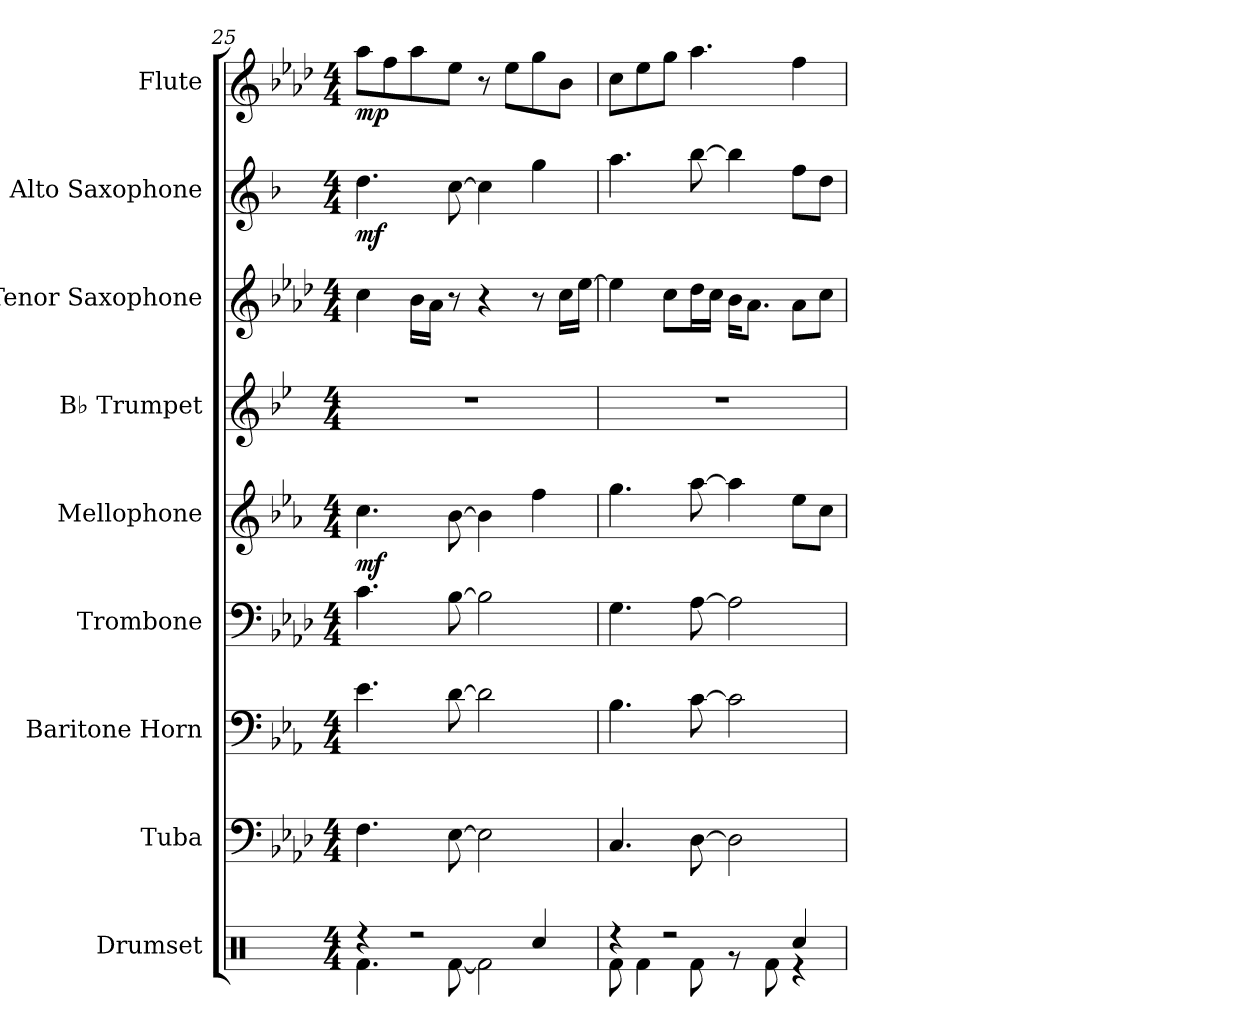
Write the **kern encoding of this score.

**kern	**kern	**kern	**kern	**kern	**dynam	**kern	**kern	**kern	**dynam	**kern	**dynam
*part9	*part8	*part7	*part6	*part5	*part5	*part4	*part3	*part2	*part2	*part1	*part1
*staff9	*staff8	*staff7	*staff6	*staff5	*staff5	*staff4	*staff3	*staff2	*staff2	*staff1	*staff1
*I"Drumset	*I"Tuba	*I"Baritone Horn	*I"Trombone	*I"Mellophone	*	*I"B♭ Trumpet	*I"Tenor Saxophone	*I"Alto Saxophone	*	*I"Flute	*
*I'Drs.	*I'Tba.	*I'Bar. Hn.	*I'Tbn.	*I'Mph.	*	*I'B♭ Tpt.	*I'T. Sax.	*I'A. Sax.	*	*I'Fl.	*
*clefX	*clefF4	*clefF4	*clefF4	*clefG2	*	*clefG2	*clefG2	*clefG2	*	*clefG2	*
*	*	*ITrd4c7	*	*ITrd4c7	*	*ITrd1c2	*ITrd8c14	*ITrd5c9	*	*	*
*k[]	*k[b-e-a-d-]	*k[b-e-a-d-]	*k[b-e-a-d-]	*k[b-e-a-d-]	*	*k[b-e-a-d-]	*k[b-e-a-d-]	*k[b-e-a-d-]	*	*k[b-e-a-d-]	*
*M4/4	*M4/4	*M4/4	*M4/4	*M4/4	*	*M4/4	*M4/4	*M4/4	*	*M4/4	*
=25	=25	=25	=25	=25	=25	=25	=25	=25	=25	=25	=25
*^	*	*	*	*	*	*	*	*	*	*	*
!	!	!	!	!	!	!LO:DY:b	!	!	!	!LO:DY:b	!	!LO:DY:b
4r	4.Rf\	4.F\	4.A-\	4.c\	4.f\	mf	1r	4c\	4.f\	mf	8aa-\L	mp
.	.	.	.	.	.	.	.	.	.	.	8ff\	.
2r	.	.	.	.	.	.	.	16B-\LL	.	.	8aa-\	.
.	.	.	.	.	.	.	.	16A-\JJ	.	.	.	.
.	[8Rf\	[8E-\	[8G\	[8B-\	[8e-\	.	.	8r	[8e-\	.	8ee-\J	.
.	2Rf\]	2E-\]	2G\]	2B-\]	4e-\]	.	.	4r	4e-\]	.	8r	.
.	.	.	.	.	.	.	.	.	.	.	8ee-\L	.
4Rcc/	.	.	.	.	4b-\	.	.	8r	4b-\	.	8gg\	.
.	.	.	.	.	.	.	.	16c\LL	.	.	8b-\J	.
.	.	.	.	.	.	.	.	[16e-\JJ	.	.	.	.
!!LO:PB:g=z
=26	=26	=26	=26	=26	=26	=26	=26	=26	=26	=26	=26	=26
4r	8Rf\	4.C/	4.E-\	4.G\	4.cc\	.	1r	4e-\]	4.cc\	.	8cc\L	.
.	4Rf\	.	.	.	.	.	.	.	.	.	8ee-\	.
2r	.	.	.	.	.	.	.	8c\L	.	.	8gg\J	.
.	8Rf\	[8D-\	[8F\	[8A-\	[8dd-\	.	.	16d-\L	[8dd-\	.	4.aa-\	.
.	.	.	.	.	.	.	.	16c\JJ	.	.	.	.
.	8rg	2D-\]	2F\]	2A-\]	4dd-\]	.	.	16B-\KL	4dd-\]	.	.	.
.	.	.	.	.	.	.	.	8.A-\J	.	.	.	.
.	8Rf\	.	.	.	.	.	.	.	.	.	.	.
4Rcc/	4r	.	.	.	8a-\L	.	.	8A-\L	8a-\L	.	4ff\	.
.	.	.	.	.	8f\J	.	.	8c\J	8f\J	.	.	.
*v	*v	*	*	*	*	*	*	*	*	*	*	*
=	=	=	=	=	=	=	=	=	=	=	=
*-	*-	*-	*-	*-	*-	*-	*-	*-	*-	*-	*-
